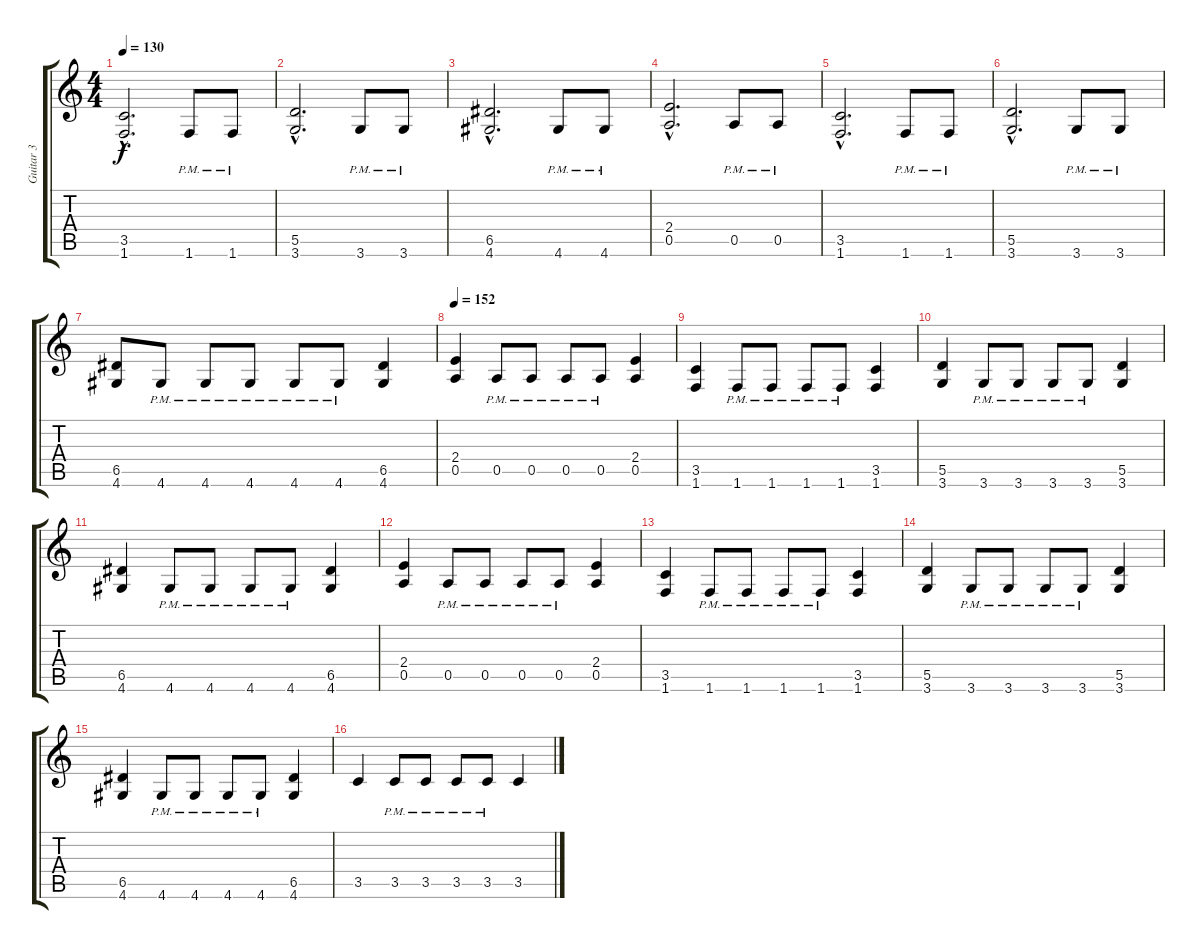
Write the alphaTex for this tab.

\track ("Guitar 3" "Guitar 3") {instrument distortionguitar}
\staff {score tabs}
\tuning (E4 B3 G3 D3 A2 E2) {hide}
\ts (4 4)
\tempo 130
\clef g2
\ks c
(3.5{hac} 1.6{hac}).2{d dy f} 1.6{pm}.8 1.6{pm}.8 |
(5.5{hac} 3.6{hac}).2{d} 3.6{pm}.8 3.6{pm}.8 |
(6.5{hac} 4.6{hac}).2{d} 4.6{pm}.8 4.6{pm}.8 |
(2.4{hac} 0.5{hac}).2{d} 0.5{pm}.8 0.5{pm}.8 |
(3.5{hac} 1.6{hac}).2{d} 1.6{pm}.8 1.6{pm}.8 |
(5.5{hac} 3.6{hac}).2{d} 3.6{pm}.8 3.6{pm}.8 |
(6.5 4.6).8 4.6{pm}.8 4.6{pm}.8 4.6{pm}.8 4.6{pm}.8 4.6{pm}.8 (6.5 4.6).4 |
\section ("" "")
\tempo 152
(2.4 0.5).4 0.5{pm}.8 0.5{pm}.8 0.5{pm}.8 0.5{pm}.8 (2.4 0.5).4 |
(3.5 1.6).4 1.6{pm}.8 1.6{pm}.8 1.6{pm}.8 1.6{pm}.8 (3.5 1.6).4 |
(5.5 3.6).4 3.6{pm}.8 3.6{pm}.8 3.6{pm}.8 3.6{pm}.8 (5.5 3.6).4 |
(6.5 4.6).4 4.6{pm}.8 4.6{pm}.8 4.6{pm}.8 4.6{pm}.8 (6.5 4.6).4 |
(2.4 0.5).4 0.5{pm}.8 0.5{pm}.8 0.5{pm}.8 0.5{pm}.8 (2.4 0.5).4 |
(3.5 1.6).4 1.6{pm}.8 1.6{pm}.8 1.6{pm}.8 1.6{pm}.8 (3.5 1.6).4 |
(5.5 3.6).4 3.6{pm}.8 3.6{pm}.8 3.6{pm}.8 3.6{pm}.8 (5.5 3.6).4 |
(6.5 4.6).4 4.6{pm}.8 4.6{pm}.8 4.6{pm}.8 4.6{pm}.8 (6.5 4.6).4 |
\section ("" "")
3.5.4 3.5{pm}.8 3.5{pm}.8 3.5{pm}.8 3.5{pm}.8 3.5.4
